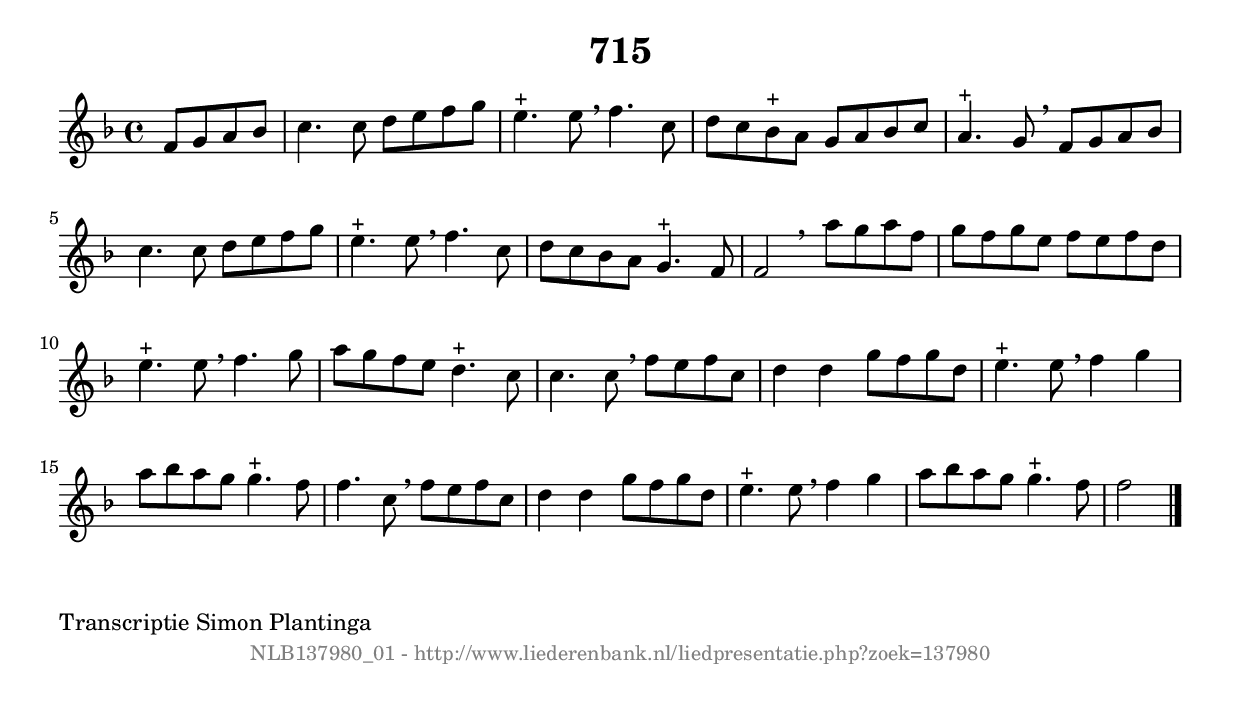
%
% produced by wce2krn 1.64 (7 June 2014)
%
\version"2.16"
#(append! paper-alist '(("long" . (cons (* 210 mm) (* 2000 mm)))))
#(set-default-paper-size "long")
sb = {\breathe}
mBreak = {\breathe }
bBreak = {\breathe }
x = {\once\override NoteHead #'style = #'cross }
gl=\glissando
itime={\override Staff.TimeSignature #'stencil = ##f }
ficta = {\once\set suggestAccidentals = ##t}
fine = {\once\override Score.RehearsalMark #'self-alignment-X = #1 \mark \markup {\italic{Fine}}}
dc = {\once\override Score.RehearsalMark #'self-alignment-X = #1 \mark \markup {\italic{D.C.}}}
dcf = {\once\override Score.RehearsalMark #'self-alignment-X = #1 \mark \markup {\italic{D.C. al Fine}}}
dcc = {\once\override Score.RehearsalMark #'self-alignment-X = #1 \mark \markup {\italic{D.C. al Coda}}}
ds = {\once\override Score.RehearsalMark #'self-alignment-X = #1 \mark \markup {\italic{D.S.}}}
dsf = {\once\override Score.RehearsalMark #'self-alignment-X = #1 \mark \markup {\italic{D.S. al Fine}}}
dsc = {\once\override Score.RehearsalMark #'self-alignment-X = #1 \mark \markup {\italic{D.S. al Coda}}}
pv = {\set Score.repeatCommands = #'((volta "1"))}
sv = {\set Score.repeatCommands = #'((volta "2"))}
tv = {\set Score.repeatCommands = #'((volta "3"))}
qv = {\set Score.repeatCommands = #'((volta "4"))}
xv = {\set Score.repeatCommands = #'((volta #f))}
\header{ tagline = ""
title = "715"
}
\score {{
\key f \major
\relative g'
{
\set melismaBusyProperties = #'()
\partial 32*16
\time 4/4
\tempo 4=120
\override Score.MetronomeMark #'transparent = ##t
\override Score.RehearsalMark #'break-visibility = #(vector #t #t #f)
f8 g8 a8 bes8 | c4. c8 d8 e8 f8 g8 | e4.^"+" e8 \sb f4. c8 | d8 c8 bes8^"+" a8 g8 a8 bes8 c8 | a4.^"+" g8 \mBreak
f8 g8 a8 bes8 | c4. c8 d8 e8 f8 g8 | e4.^"+" e8 \sb f4. c8 | d8 c8 bes8 a8 g4.^"+" f8 | f2 \bar ":|:" \bBreak
a'8 g8 a8 f8 | g8 f8 g8 e8 f8 e8 f8 d8 | e4.^"+" e8 \sb f4. g8 | a8 g8 f8 e8 d4.^"+" c8 | c4. c8 \mBreak
f8 e8 f8 c8 | d4 d4 g8 f8 g8 d8 | e4.^"+" e8 \sb f4 g4 | a8 bes8 a8 g8 g4.^"+" f8 | f4. c8 \mBreak
f8 e8 f8 c8 | d4 d4 g8 f8 g8 d8 | e4.^"+" e8 \sb f4 g4 | a8 bes8 a8 g8 g4.^"+" f8 | f2 \bar "|."
 }}
 \midi { }
 \layout {
            indent = 0.0\cm
}
}
\markup { \wordwrap-string #" 
Transcriptie Simon Plantinga
"}
\markup { \vspace #0 } \markup { \with-color #grey \fill-line { \center-column { \smaller "NLB137980_01 - http://www.liederenbank.nl/liedpresentatie.php?zoek=137980" } } }
